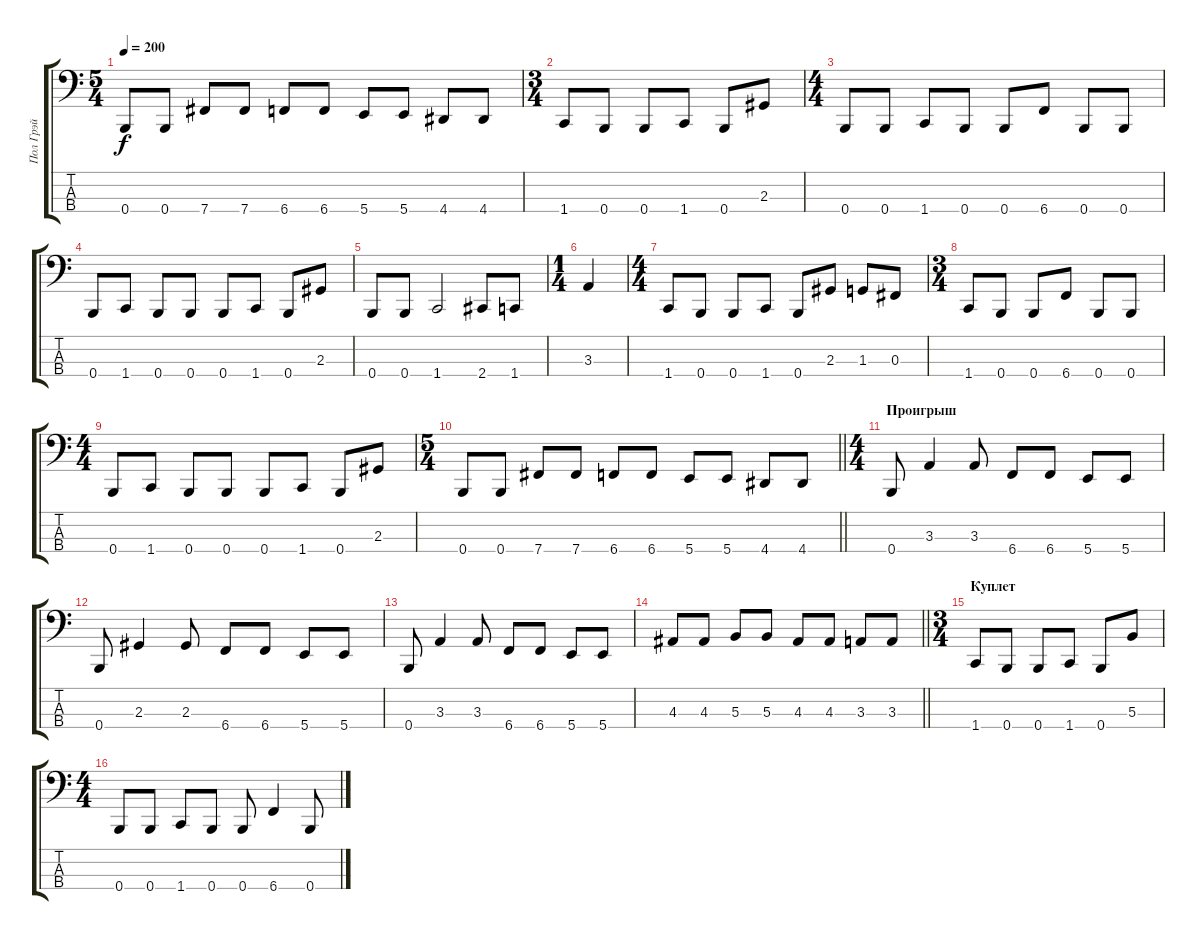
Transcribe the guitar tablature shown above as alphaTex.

\track ("Пол Грэй" "Пол Грэй") {instrument electricbasspick}
\staff {score tabs}
\tuning (E2 B1 Gb1 B0) {hide}
\ts (5 4)
\tempo 200
\clef f4
\ks c
0.4.8{dy f} 0.4.8 7.4.8 7.4.8 6.4.8 6.4.8 5.4.8 5.4.8 4.4.8 4.4.8 |
\ts (3 4)
1.4.8 0.4.8 0.4.8 1.4.8 0.4.8 2.3.8 |
\ts (4 4)
0.4.8 0.4.8 1.4.8 0.4.8 0.4.8 6.4.8 0.4.8 0.4.8 |
0.4.8 1.4.8 0.4.8 0.4.8 0.4.8 1.4.8 0.4.8 2.3.8 |
0.4.8 0.4.8 1.4.2 2.4.8 1.4.8 |
\ts (1 4)
3.3.4 |
\ts (4 4)
1.4.8 0.4.8 0.4.8 1.4.8 0.4.8 2.3.8 1.3.8 0.3.8 |
\ts (3 4)
1.4.8 0.4.8 0.4.8 6.4.8 0.4.8 0.4.8 |
\ts (4 4)
0.4.8 1.4.8 0.4.8 0.4.8 0.4.8 1.4.8 0.4.8 2.3.8 |
\ts (5 4)
\barLineRight lightlight
0.4.8 0.4.8 7.4.8 7.4.8 6.4.8 6.4.8 5.4.8 5.4.8 4.4.8 4.4.8 |
\ts (4 4)
\section ("" "Проигрыш")
0.4.8 3.3.4 3.3.8 6.4.8 6.4.8 5.4.8 5.4.8 |
0.4.8 2.3.4 2.3.8 6.4.8 6.4.8 5.4.8 5.4.8 |
0.4.8 3.3.4 3.3.8 6.4.8 6.4.8 5.4.8 5.4.8 |
\barLineRight lightlight
4.3.8 4.3.8 5.3.8 5.3.8 4.3.8 4.3.8 3.3.8 3.3.8 |
\ts (3 4)
\section ("" "Куплет")
1.4.8 0.4.8 0.4.8 1.4.8 0.4.8 5.3.8 |
\ts (4 4)
0.4.8 0.4.8 1.4.8 0.4.8 0.4.8 6.4.4 0.4.8
